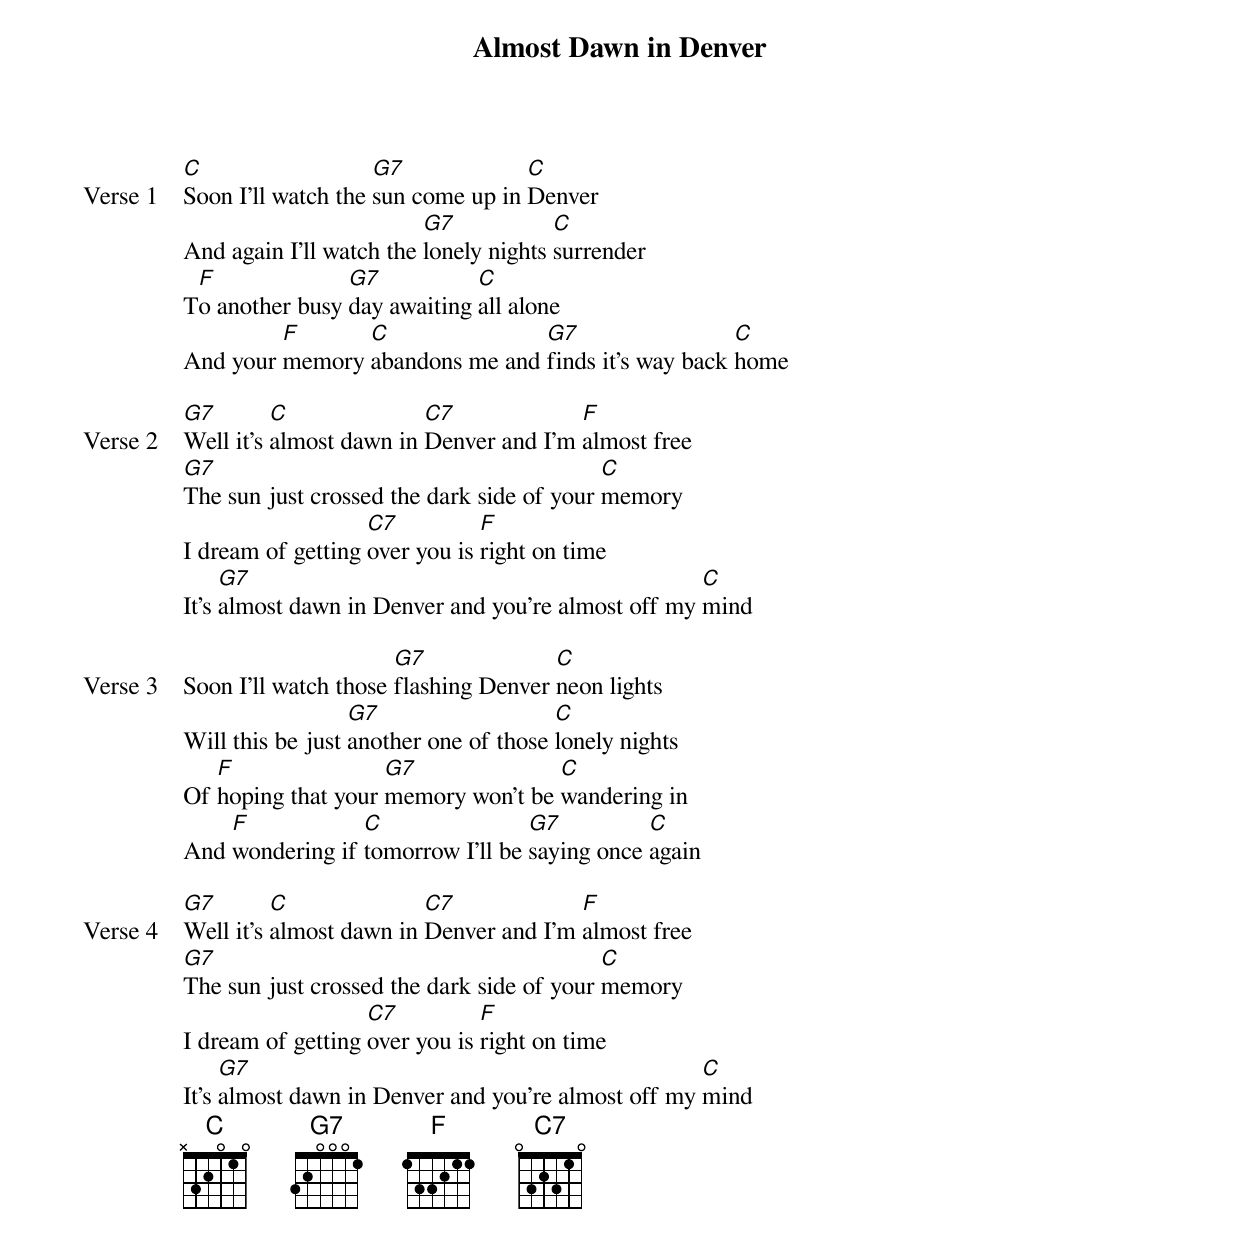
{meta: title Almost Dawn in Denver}
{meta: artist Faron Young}
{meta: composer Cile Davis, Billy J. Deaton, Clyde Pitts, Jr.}
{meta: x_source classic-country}
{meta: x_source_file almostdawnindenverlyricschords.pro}
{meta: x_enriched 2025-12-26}

{start_of_verse: Verse 1}
[C]Soon I'll watch the [G7]sun come up in [C]Denver
And again I'll watch the [G7]lonely nights [C]surrender
T[F]o another busy [G7]day awaiting [C]all alone
And your [F]memory [C]abandons me and [G7]finds it's way back [C]home
{end_of_verse}

{start_of_verse: Verse 2}
[G7]Well it's [C]almost dawn in [C7]Denver and I'm [F]almost free
[G7]The sun just crossed the dark side of your [C]memory
I dream of getting [C7]over you is [F]right on time
It's [G7]almost dawn in Denver and you're almost off my [C]mind
{end_of_verse}

{start_of_verse: Verse 3}
Soon I'll watch those [G7]flashing Denver [C]neon lights
Will this be just [G7]another one of those [C]lonely nights
Of [F]hoping that your [G7]memory won't be [C]wandering in
And [F]wondering if [C]tomorrow I'll be [G7]saying once [C]again
{end_of_verse}

{start_of_verse: Verse 4}
[G7]Well it's [C]almost dawn in [C7]Denver and I'm [F]almost free
[G7]The sun just crossed the dark side of your [C]memory
I dream of getting [C7]over you is [F]right on time
It's [G7]almost dawn in Denver and you're almost off my [C]mind
{end_of_verse}
